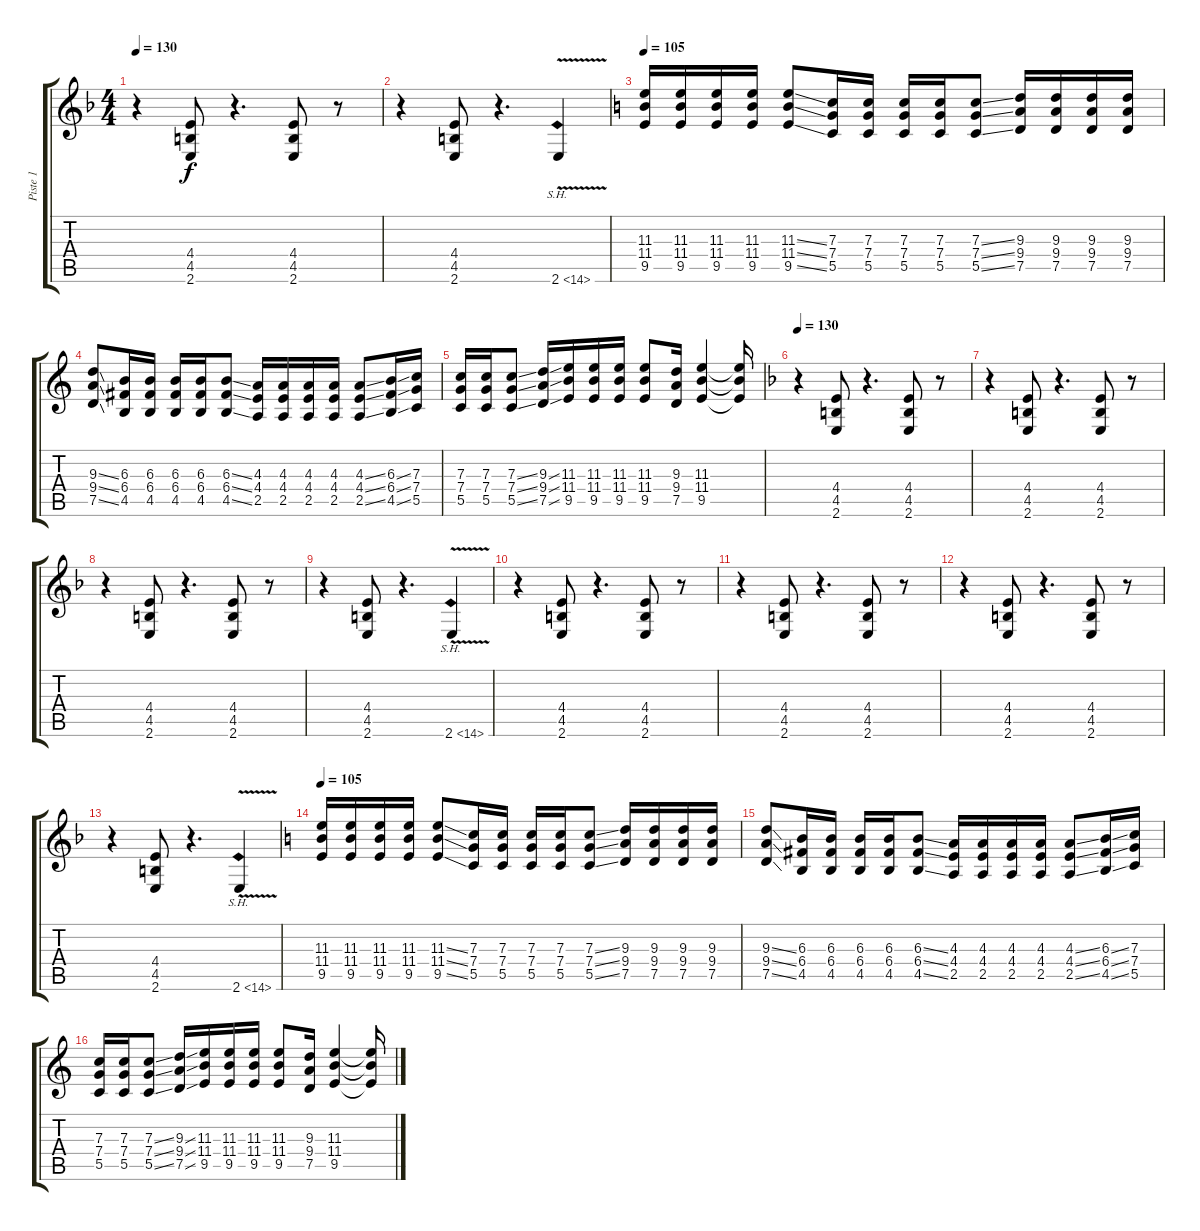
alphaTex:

\track ("Piste 1" "Piste 1") {instrument distortionguitar}
\staff {score tabs}
\tuning (D4 A3 F3 C3 G2 D2) {hide}
\ts (4 4)
\tempo 130
\clef g2
\ks dminor
r.4{dy f} (4.4 4.5 2.6).8 r.4{d} (4.4 4.5 2.6).8 r.8 |
r.4 (4.4 4.5 2.6).8 r.4{d} 2.6{sh 12 v}.4 |
\tempo 105
\ks c
(11.3 11.4 9.5).16 (11.3 11.4 9.5).16 (11.3 11.4 9.5).16 (11.3 11.4 9.5).16 (11.3{ss} 11.4{ss} 9.5{ss}).8 (7.3 7.4 5.5).16 (7.3 7.4 5.5).16 (7.3 7.4 5.5).16 (7.3 7.4 5.5).16 (7.3{ss} 7.4{ss} 5.5{ss}).8 (9.3 9.4 7.5).16 (9.3 9.4 7.5).16 (9.3 9.4 7.5).16 (9.3 9.4 7.5).16 |
(9.3{ss} 9.4{ss} 7.5{ss}).8 (6.3 6.4 4.5).16 (6.3 6.4 4.5).16 (6.3 6.4 4.5).16 (6.3 6.4 4.5).16 (6.3{ss} 6.4{ss} 4.5{ss}).8 (4.3 4.4 2.5).16 (4.3 4.4 2.5).16 (4.3 4.4 2.5).16 (4.3 4.4 2.5).16 (4.3{ss} 4.4{ss} 2.5{ss}).8 (6.3{ss} 6.4{ss} 4.5{ss}).16 (7.3 7.4 5.5).16 |
(7.3 7.4 5.5).16 (7.3 7.4 5.5).16 (7.3{ss} 7.4{ss} 5.5{ss}).8 (9.3{ss} 9.4{ss} 7.5{ss}).16 (11.3 11.4 9.5).16 (11.3 11.4 9.5).16 (11.3 11.4 9.5).16 (11.3 11.4 9.5).8 (9.3 9.4 7.5).16 (11.3 11.4 9.5).4 (11.3{t} 11.4{t} 9.5{t}).16 |
\tempo 130
\ks dminor
r.4 (4.4 4.5 2.6).8 r.4{d} (4.4 4.5 2.6).8 r.8 |
r.4 (4.4 4.5 2.6).8 r.4{d} (4.4 4.5 2.6).8 r.8 |
r.4 (4.4 4.5 2.6).8 r.4{d} (4.4 4.5 2.6).8 r.8 |
r.4 (4.4 4.5 2.6).8 r.4{d} 2.6{sh 12 v}.4 |
r.4 (4.4 4.5 2.6).8 r.4{d} (4.4 4.5 2.6).8 r.8 |
r.4 (4.4 4.5 2.6).8 r.4{d} (4.4 4.5 2.6).8 r.8 |
r.4 (4.4 4.5 2.6).8 r.4{d} (4.4 4.5 2.6).8 r.8 |
r.4 (4.4 4.5 2.6).8 r.4{d} 2.6{sh 12 v}.4 |
\tempo 105
\ks c
(11.3 11.4 9.5).16 (11.3 11.4 9.5).16 (11.3 11.4 9.5).16 (11.3 11.4 9.5).16 (11.3{ss} 11.4{ss} 9.5{ss}).8 (7.3 7.4 5.5).16 (7.3 7.4 5.5).16 (7.3 7.4 5.5).16 (7.3 7.4 5.5).16 (7.3{ss} 7.4{ss} 5.5{ss}).8 (9.3 9.4 7.5).16 (9.3 9.4 7.5).16 (9.3 9.4 7.5).16 (9.3 9.4 7.5).16 |
(9.3{ss} 9.4{ss} 7.5{ss}).8 (6.3 6.4 4.5).16 (6.3 6.4 4.5).16 (6.3 6.4 4.5).16 (6.3 6.4 4.5).16 (6.3{ss} 6.4{ss} 4.5{ss}).8 (4.3 4.4 2.5).16 (4.3 4.4 2.5).16 (4.3 4.4 2.5).16 (4.3 4.4 2.5).16 (4.3{ss} 4.4{ss} 2.5{ss}).8 (6.3{ss} 6.4{ss} 4.5{ss}).16 (7.3 7.4 5.5).16 |
(7.3 7.4 5.5).16 (7.3 7.4 5.5).16 (7.3{ss} 7.4{ss} 5.5{ss}).8 (9.3{ss} 9.4{ss} 7.5{ss}).16 (11.3 11.4 9.5).16 (11.3 11.4 9.5).16 (11.3 11.4 9.5).16 (11.3 11.4 9.5).8 (9.3 9.4 7.5).16 (11.3 11.4 9.5).4 (11.3{t} 11.4{t} 9.5{t}).16
